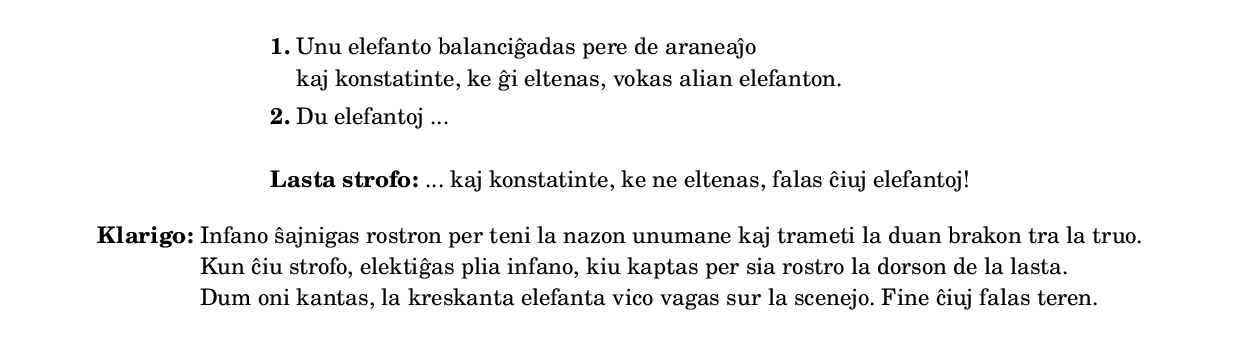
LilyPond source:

\tocItem \markup "Elefantoj balanciĝadas"
\score {
	\header {
	title = "Elefantoj balanciĝadas"
	%subsubtitle = ""
	}
  % jen truko por aperigi kanta(j)n titolo(j)n ankaŭ kiam mankas notoj:
  \layout { #(layout-set-staff-size 0) }
  \new Staff \with { \remove Staff_symbol_engraver } {
    \omit Staff.Clef \omit Staff.BarLine \omit Staff.TimeSignature \omit Score.BarNumber { s1 }
    } % staff
}

\markup {
% \combine \null \vspace #0.3 % adds vertical spacing between verses
      
\fill-line {
  \column {
     \line { \bold "1."
       \column {
         "Unu elefanto balanciĝadas pere de araneaĵo"
         "kaj konstatinte, ke ĝi eltenas, vokas alian elefanton."
         } % column
      } % line
     \combine \null \vspace #0.1 % adds vertical spacing between verses
     \line { \bold "2."
       \column {
         "Du elefantoj ..."
         } % column
      } % line
     \combine \null \vspace #0.1 % adds vertical spacing between verses
     \line { \bold "Lasta strofo:"
       \column {
         "... kaj konstatinte, ke ne eltenas, falas ĉiuj elefantoj!"
         } % column
      } % line
    } % column
  } % fill-line
} % markup	

\markup {
  \fill-line {
    \column {
      \combine \null \vspace #0.5 % adds vertical spacing between verses
      \line { \bold "Klarigo:"
        \column {
          "Infano ŝajnigas rostron per teni la nazon unumane kaj trameti la duan brakon tra la truo."
          "Kun ĉiu strofo, elektiĝas plia infano, kiu kaptas per sia rostro la dorson de la lasta."
          "Dum oni kantas, la kreskanta elefanta vico vagas sur la scenejo. Fine ĉiuj falas teren."
          \combine \null \vspace #0.5 % adds vertical spacing between verses
          } % column
       } % line
    } % column
  } % fill-line
} % markup
